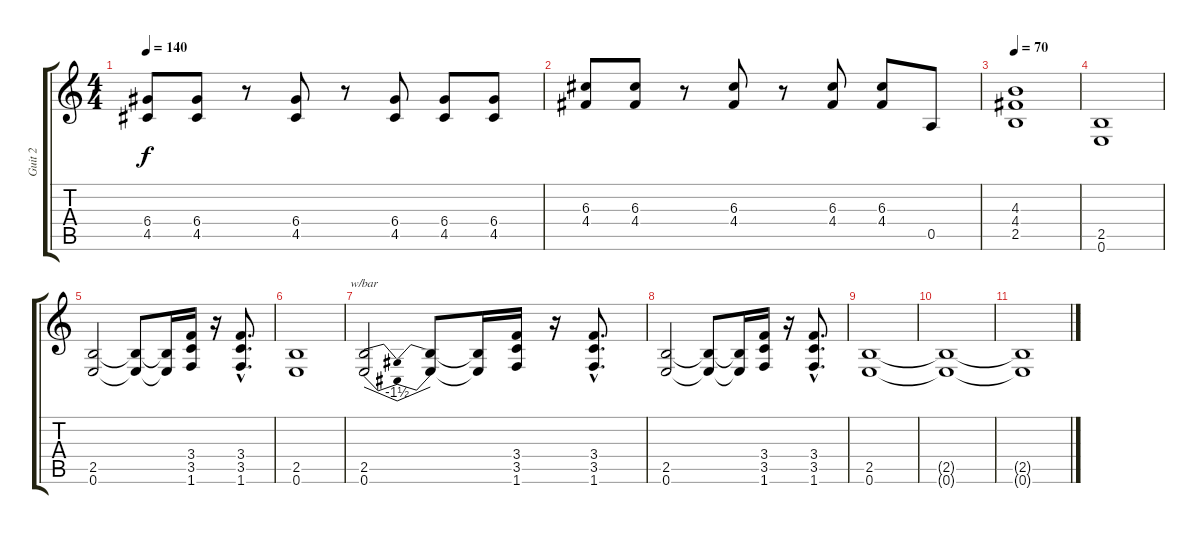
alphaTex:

\track ("Guit 2" "Guit 2") {instrument overdrivenguitar}
\staff {score tabs}
\tuning (E4 B3 G3 D3 A2 E2) {hide}
\ts (4 4)
\tempo 140
\clef g2
\ks c
(6.4 4.5).8{dy f} (6.4 4.5).8 r.8 (6.4 4.5).8 r.8 (6.4 4.5).8 (6.4 4.5).8 (6.4 4.5).8 |
(6.3 4.4).8 (6.3 4.4).8 r.8 (6.3 4.4).8 r.8 (6.3 4.4).8 (6.3 4.4).8 0.5.8 |
\tempo 70
(4.3 4.4 2.5).1 |
(2.5 0.6).1 |
(2.5 0.6).2 (2.5{t} 0.6{t}).8 (2.5{t} 0.6{t}).16 (3.4 3.5 1.6).16 r.16 (3.4{hac} 3.5{hac} 1.6{hac}).8{d} |
(2.5 0.6).1 |
(2.5 0.6).2{tbe (dip default 0 0 30 -6 60 0)} (2.5{t} 0.6{t}).8 (2.5{t} 0.6{t}).16 (3.4 3.5 1.6).16 r.16 (3.4{hac} 3.5{hac} 1.6{hac}).8{d} |
(2.5 0.6).2 (2.5{t} 0.6{t}).8 (2.5{t} 0.6{t}).16 (3.4 3.5 1.6).16 r.16 (3.4{hac} 3.5{hac} 1.6{hac}).8{d} |
(2.5 0.6).1 |
(2.5{t} 0.6{t}).1 |
(2.5{t} 0.6{t}).1{volume 0}
